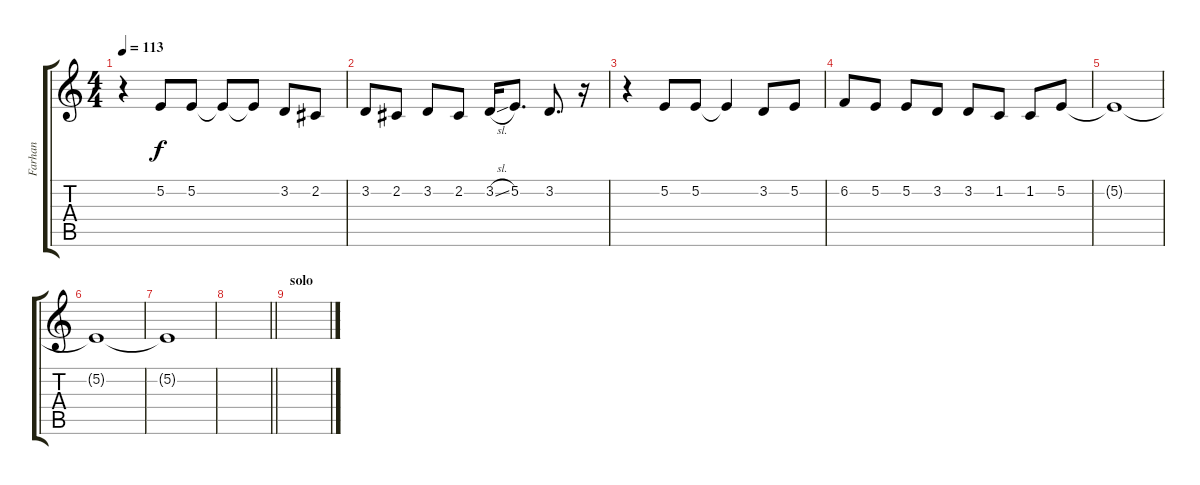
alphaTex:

\track ("Farhan" "Farhan") {instrument baritonesax}
\staff {score tabs}
\tuning (E4 B3 G3 D3 A2 E2) {hide}
\ts (4 4)
\tempo 113
\clef g2
\ks c
r.4{dy f} 5.2.8 5.2.8 5.2{t}.8 5.2{t}.8 3.2.8 2.2.8 |
3.2.8 2.2.8 3.2.8 2.2.8 3.2{sl}.16 5.2.8{d} 3.2.8{d} r.16 |
r.4 5.2.8 5.2.8 5.2{t}.4 3.2.8 5.2.8 |
6.2.8 5.2.8 5.2.8 3.2.8 3.2.8 1.2.8 1.2.8 5.2.8 |
5.2{t}.1 |
5.2{t}.1{volume 0} |
5.2{t}.1 |
\barLineRight lightlight
|
\section ("" "solo")
